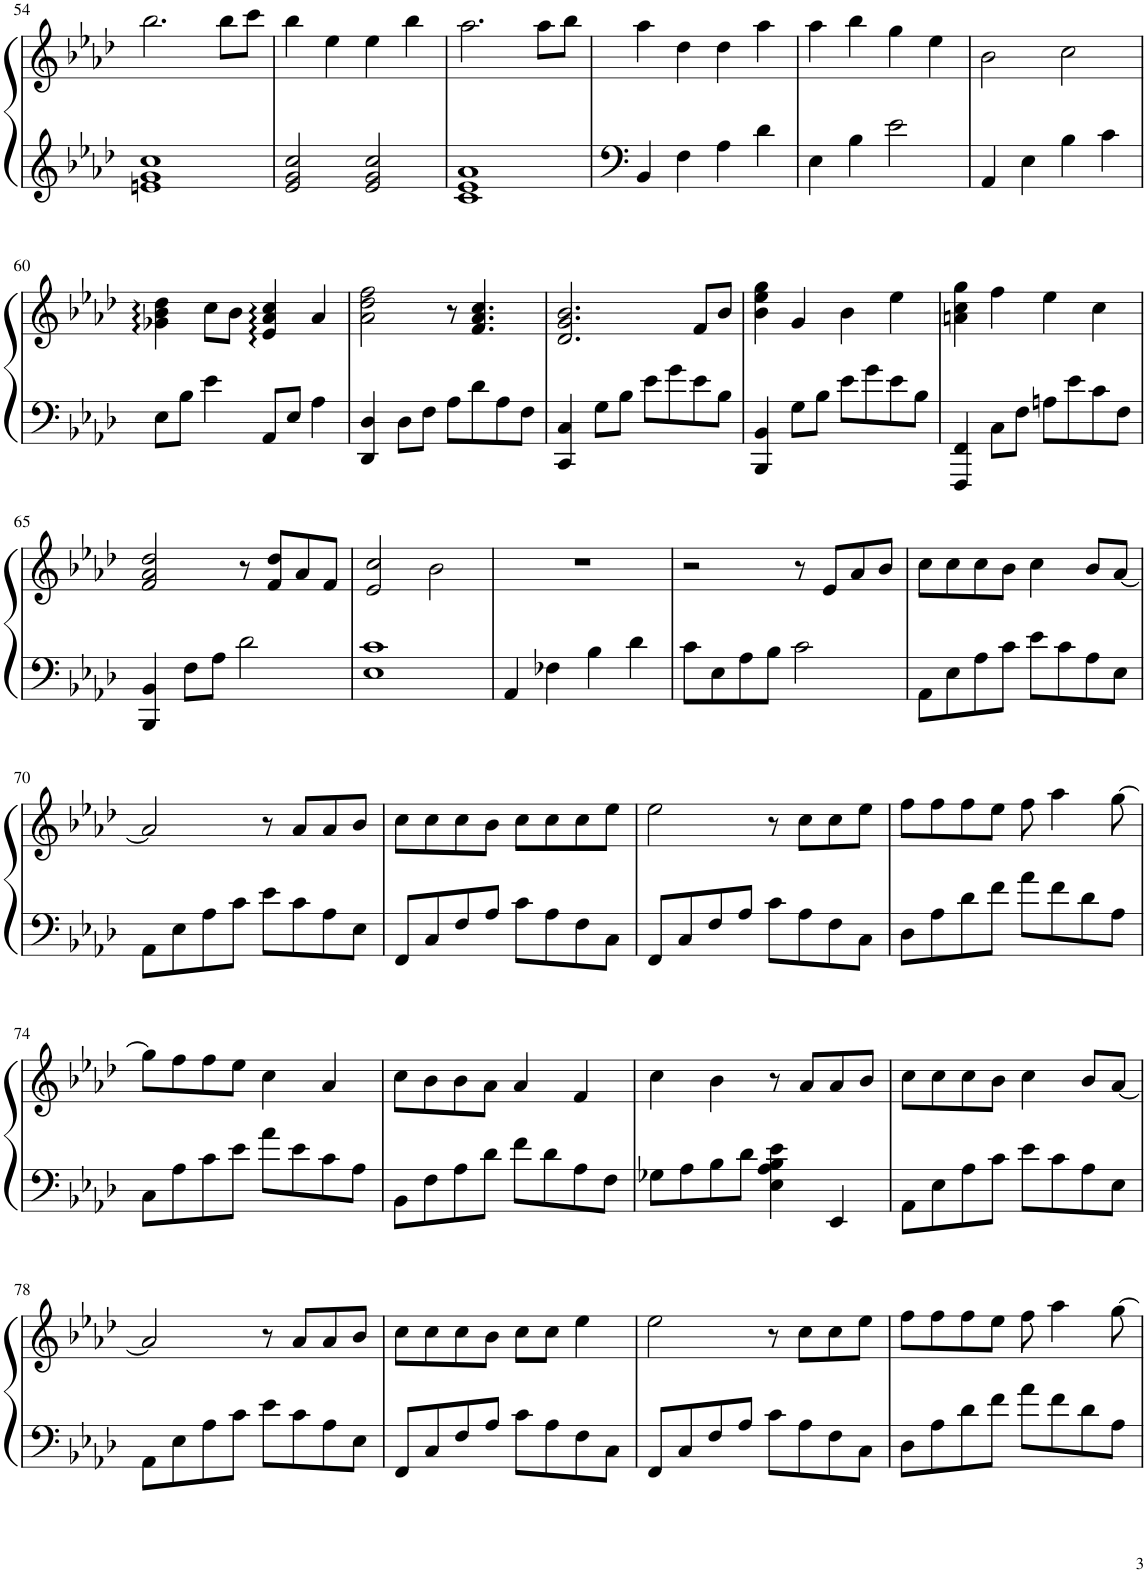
**kern	**kern
*part1	*part1
*staff2	*staff1
*I"钢琴	*
!!LO:PB:g=z
*clefF4	*clefG2
*k[b-e-a-d-]	*k[b-e-a-d-]
*M4/4	*M4/4
*met(c)	*met(c)
=54	=54
1en 1g 1cc	2.bb-\
.	8bb-\L
.	8ccc\J
=55	=55
2e-/ 2g/ 2cc/	4bb-\
.	4ee-\
2e-/ 2g/ 2cc/	4ee-\
.	4bb-\
=56	=56
1c 1e- 1a-	2.aa-\
.	8aa-\L
.	8bb-\J
=57	=57
4BB-/	4aa-\
4F\	4dd-\
4A-\	4dd-\
4d-\	4aa-\
=58	=58
4E-\	4aa-\
4B-\	4bb-\
2e-\	4gg\
.	4ee-\
=59	=59
4AA-/	2b-\
4E-\	.
4B-\	2cc\
4c\	.
!!LO:LB:g=z
=60	=60
8E-\L	4g-X\ 4b-\ 4dd-\
8B-\J	.
4e-\	8cc\L
.	8b-\J
8AA-/L	4e-/ 4a-/ 4cc/
8E-/J	.
4A-\	4a-/
=61	=61
4DD-/ 4D-/	2a-\ 2dd-\ 2ff\
8D-\L	.
8F\J	.
8A-\L	8r
8d-\	4.f/ 4.a-/ 4.cc/
8A-\	.
8F\J	.
=62	=62
4CC/ 4C/	2.d-/ 2.g/ 2.b-/
8G\L	.
8B-\J	.
8e-\L	.
8g\	.
8e-\	8f/L
8B-\J	8b-/J
=63	=63
4BBB-/ 4BB-/	4b-\ 4ee-\ 4gg\
8G\L	4g/
8B-\J	.
8e-\L	4b-\
8g\	.
8e-\	4ee-\
8B-\J	.
=64	=64
4FFF/ 4FF/	4an\ 4cc\ 4gg\
8C\L	4ff\
8F\J	.
8An\L	4ee-\
8e-\	.
8c\	4cc\
8F\J	.
!!LO:LB:g=z
=65	=65
4BBB-/ 4BB-/	2f/ 2a-/ 2dd-/
8F\L	.
8A-\J	.
2d-\	8r
.	8f/ 8dd-/L
.	8a-/
.	8f/J
=66	=66
1E- 1c	2e-/ 2cc/
.	2b-\
=67	=67
4AA-/	1r
4F-X\	.
4B-\	.
4d-\	.
=68	=68
8c\L	2r
8E-\	.
8A-\	.
8B-\J	.
2c\	8r
.	8e-/L
.	8a-/
.	8b-/J
=69	=69
8AA-\L	8cc\L
8E-\	8cc\
8A-\	8cc\
8c\J	8b-\J
8e-\L	4cc\
8c\	.
8A-\	8b-/L
8E-\J	[8a-/J
!!LO:LB:g=z
=70	=70
8AA-\L	2a-/]
8E-\	.
8A-\	.
8c\J	.
8e-\L	8r
8c\	8a-/L
8A-\	8a-/
8E-\J	8b-/J
=71	=71
8FF/L	8cc\L
8C/	8cc\
8F/	8cc\
8A-/J	8b-\J
8c\L	8cc\L
8A-\	8cc\
8F\	8cc\
8C\J	8ee-\J
=72	=72
8FF/L	2ee-\
8C/	.
8F/	.
8A-/J	.
8c\L	8r
8A-\	8cc\L
8F\	8cc\
8C\J	8ee-\J
=73	=73
8D-\L	8ff\L
8A-\	8ff\
8d-\	8ff\
8f\J	8ee-\J
8a-\L	8ff\
8f\	4aa-\
8d-\	.
8A-\J	[8gg\
!!LO:LB:g=z
=74	=74
8C\L	8gg\L]
8A-\	8ff\
8c\	8ff\
8e-\J	8ee-\J
8a-\L	4cc\
8e-\	.
8c\	4a-/
8A-\J	.
=75	=75
8BB-\L	8cc\L
8F\	8b-\
8A-\	8b-\
8d-\J	8a-\J
8f\L	4a-/
8d-\	.
8A-\	4f/
8F\J	.
=76	=76
8G-X\L	4cc\
8A-\	.
8B-\	4b-\
8d-\J	.
4E-\ 4A-\ 4B-\ 4e-\	8r
.	8a-/L
4EE-/	8a-/
.	8b-/J
=77	=77
8AA-\L	8cc\L
8E-\	8cc\
8A-\	8cc\
8c\J	8b-\J
8e-\L	4cc\
8c\	.
8A-\	8b-/L
8E-\J	[8a-/J
!!LO:LB:g=z
=78	=78
8AA-\L	2a-/]
8E-\	.
8A-\	.
8c\J	.
8e-\L	8r
8c\	8a-/L
8A-\	8a-/
8E-\J	8b-/J
=79	=79
8FF/L	8cc\L
8C/	8cc\
8F/	8cc\
8A-/J	8b-\J
8c\L	8cc\L
8A-\	8cc\J
8F\	4ee-\
8C\J	.
=80	=80
8FF/L	2ee-\
8C/	.
8F/	.
8A-/J	.
8c\L	8r
8A-\	8cc\L
8F\	8cc\
8C\J	8ee-\J
=81	=81
8D-\L	8ff\L
8A-\	8ff\
8d-\	8ff\
8f\J	8ee-\J
8a-\L	8ff\
8f\	4aa-\
8d-\	.
8A-\J	[8gg\
=	=
*-	*-
